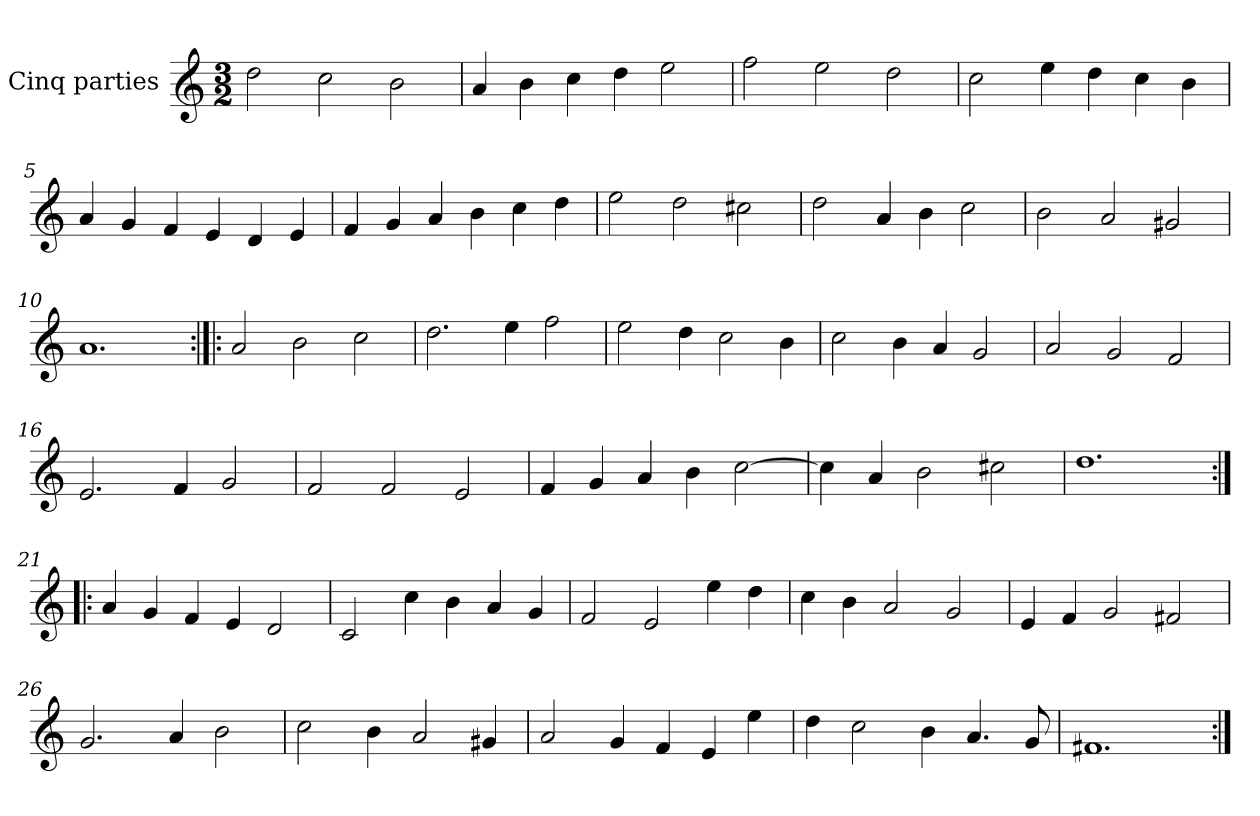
**kern
*part1
*staff1
*I"Cinq parties
*clefG2
*k[]
*M3/2
*MM180
=1
2dd\
2cc\
2b\
=2
4a/
4b\
4cc\
4dd\
2ee\
=3
2ff\
2ee\
2dd\
=4
2cc\
4ee\
4dd\
4cc\
4b\
=5
4a/
4g/
4f/
4e/
4d/
4e/
=6
4f/
4g/
4a/
4b\
4cc\
4dd\
=7
2ee\
2dd\
2cc#X\
=8
2dd\
4a/
4b\
2cc\
=9
2b\
2a/
2g#X/
=10
1.a
=11:|!|:
2a/
2b\
2cc\
=12
2.dd\
4ee\
2ff\
=13
2ee\
4dd\
2cc\
4b\
=14
2cc\
4b\
4a/
2g/
=15
2a/
2g/
2f/
=16
2.e/
4f/
2g/
=17
2f/
2f/
2e/
=18
4f/
4g/
4a/
4b\
[2cc\
=19
4cc\]
4a/
2b\
2cc#X\
=20
1.dd
=21:|!|:
4a/
4g/
4f/
4e/
2d/
=22
2c/
4cc\
4b\
4a/
4g/
=23
2f/
2e/
4ee\
4dd\
=24
4cc\
4b\
2a/
2g/
=25
4e/
4f/
2g/
2f#X/
=26
2.g/
4a/
2b\
=27
2cc\
4b\
2a/
4g#X/
=28
2a/
4g/
4f/
4e/
4ee\
=29
4dd\
2cc\
4b\
4.a/
8g/
=30
1.f#X
=:|!
*-
